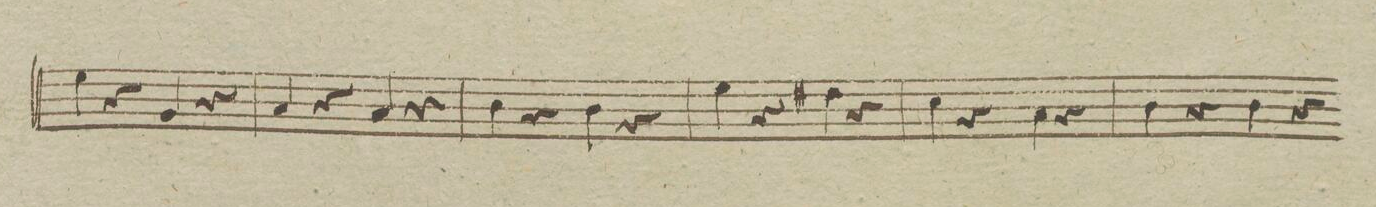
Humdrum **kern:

**kern	**dynam
*I"Basso	*
*clefF4	*
*k[]	*
*met(c)	*
*M4/4	*
4G\	.
4r	.
4BB/	.
4r	.
=86	=86
4C/	.
4r	.
4C/	.
4r	.
=87	=87
4D\	.
4r	.
4D\	.
4r	.
=88	=88
4G\	.
4r	.
4F#X\	.
4r	.
=89	=89
4E\	.
4r	.
4C\	.
4r	.
=90	=90
4D\	.
4r	.
4D\	.
4r	.
=91	=91
*-	*-
